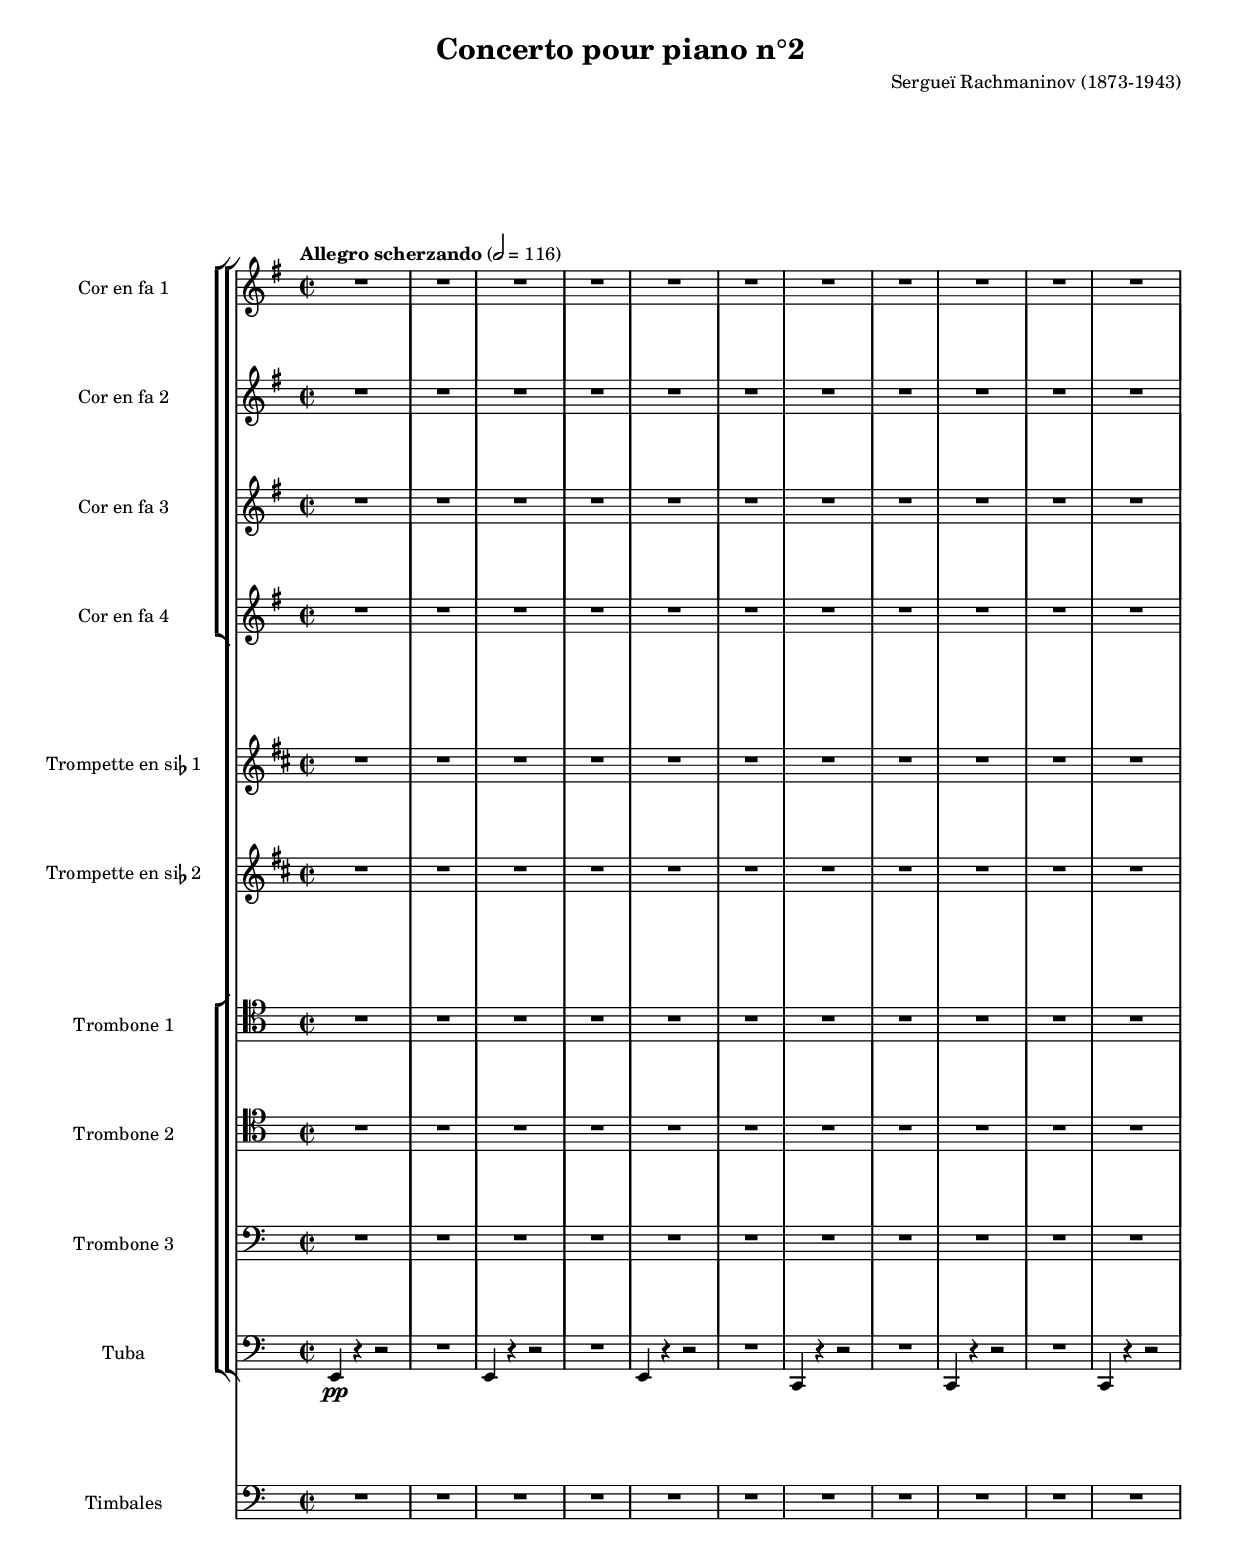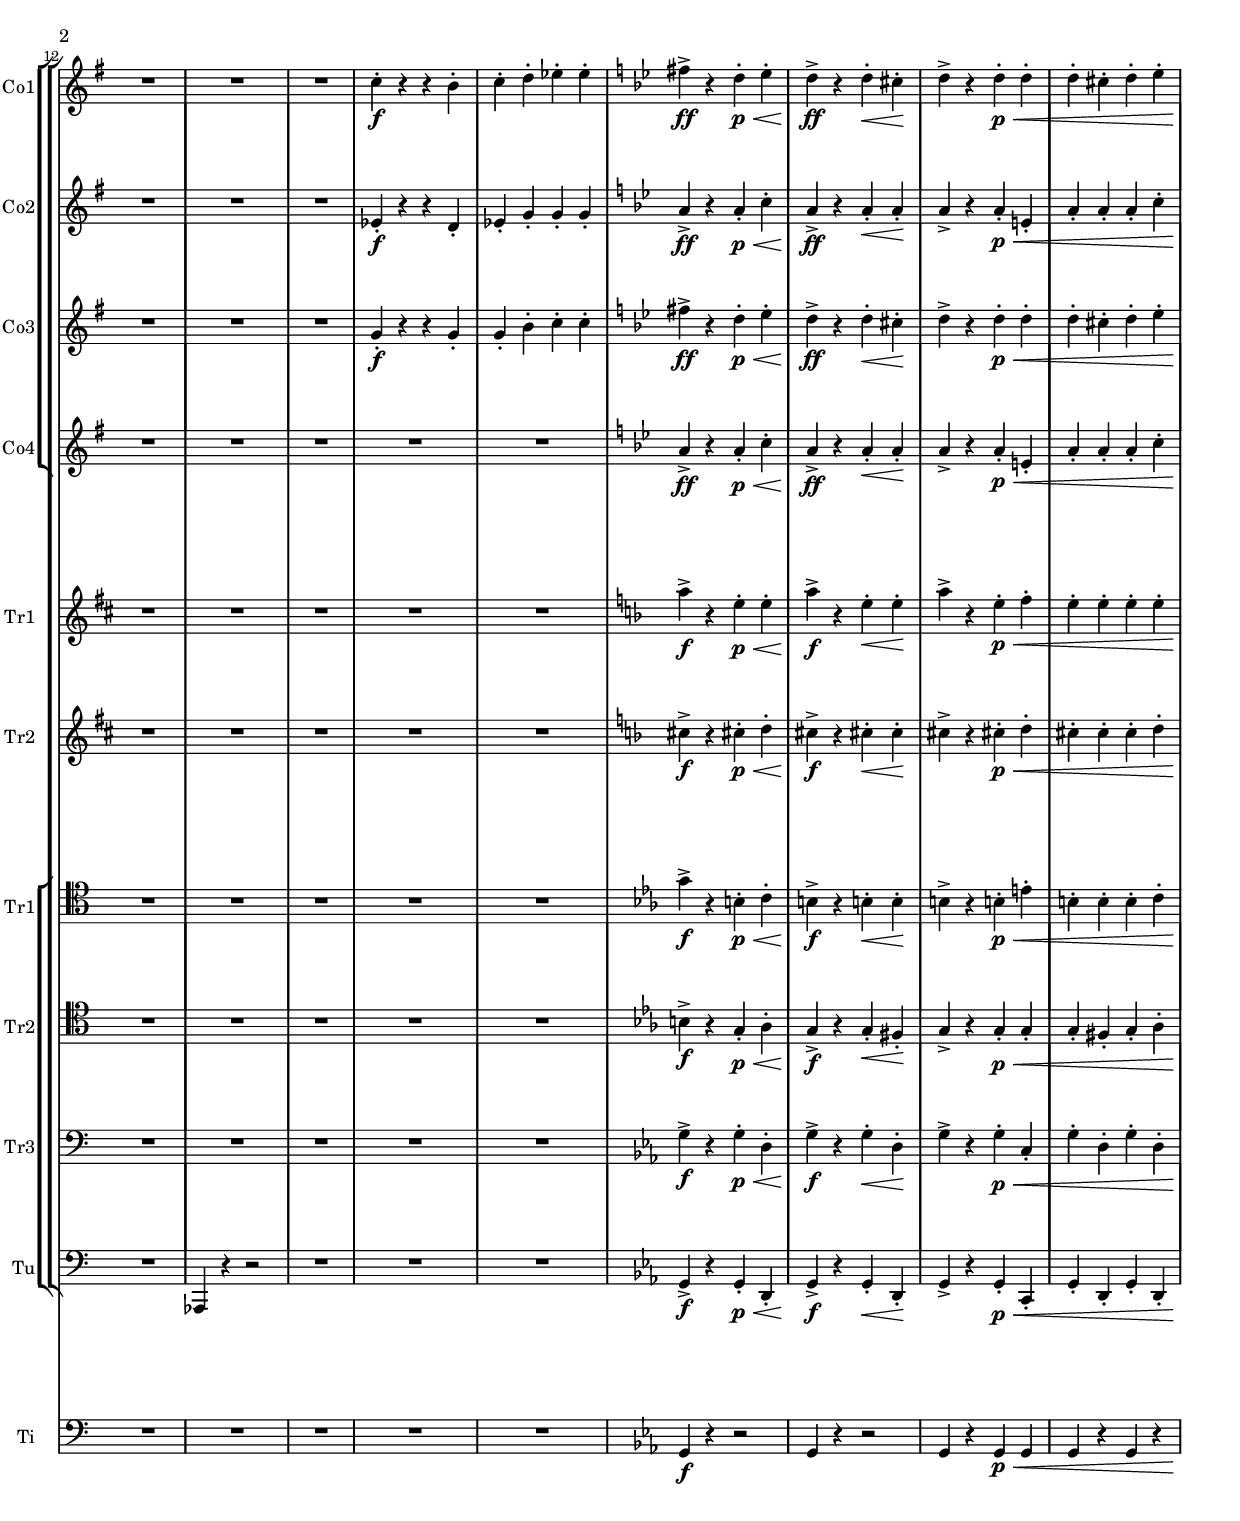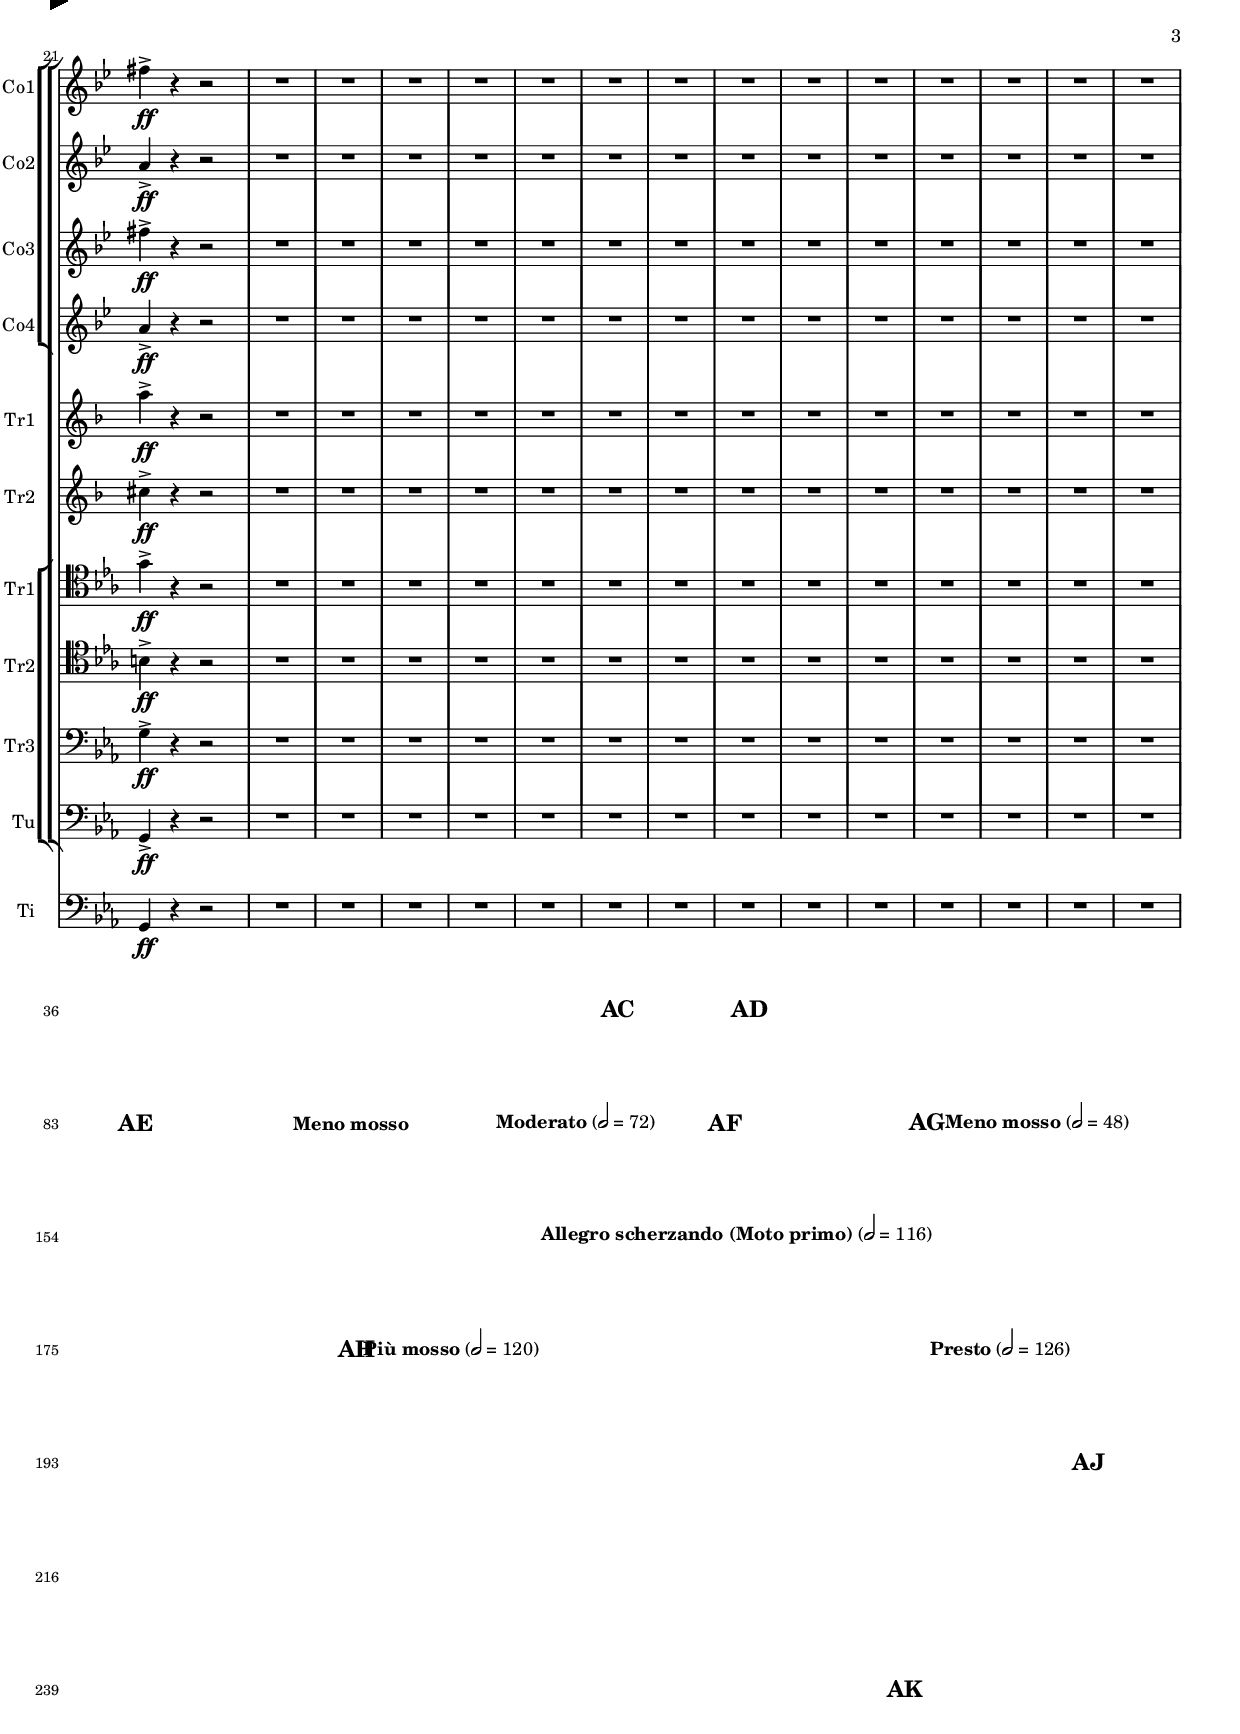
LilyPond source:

\version "2.19.0"
\language "english"

\version "2.23.5"

Title = \markup { "Concerto pour piano n°2" }
Composer = \markup { "Sergueï Rachmaninov (1873-1943)" }

\version "2.23.5"
\language "english"

pespress = #(make-dynamic-script (markup #:dynamic "p" #:normal-text #:italic "espress."))
mfespress = #(make-dynamic-script (markup #:dynamic "mf" #:normal-text #:italic "espress."))
pizz = \markup { "pizz." }
arco = \markup { "arco" }
senzasord = \markup { "senza sord." }

Settings = {
  \set Score.markFormatter = #format-mark-box-numbers
  \accidentalStyle neo-modern

  \tempo "Allegro scherzando" 2 = 116
  \key c \major
  \time 2/2
  s1*16
  \key c \minor
  s1*4
  s1 % cadenza
  s1 % cadenza
  s1*20
  \mark #28
  s1*22
  \mark #29
  s1*10
  \time 3/2
  s1.*8
  \mark #30
  \time 2/2
  s1*15
  \tempo "Meno mosso"
  s1*7
  s1 % rit
  \tempo "Moderato" 2 = 72
  s1*14
  s1*2 % dim e rit
  \mark #31
  s1*27
  s1 % rit
  \mark #32
  \tempo "Meno mosso" 2 = 48
  s1*10
  s1*2 % ritard
  \bar "||"
  \tempo "Allegro scherzando (Moto primo)" 2 = 116
  s1*18
  \mark #33
  \time 3/2
  \tempo "Più mosso" 2 = 120
  s1.*6
  s1.*2 % acceler.
  \time 2/2
  \tempo "Presto" 2 = 126
  s1*26
  \mark #34
  s1*42
  \mark #35
  s1*32
  \mark #36
  s1*6 % acceler.
  \tempo "Più vivo" 2 = 132
  s1*8
  \tempo "Meno mosso (Come prima)"
  s1*7
  s1 % rit.
  \tempo "Moderato" 2 = 72
  s1*14
  s1*2 % rit.
  \mark #37
  \tempo "a tempo"
  s1*30
  \bar "||"
  \tempo "Meno mosso" 2 = 48
  s1*10
  s1*2 % ritard.
  \mark #38
  \key c \major
  \time 4/4
  \tempo \markup { \concat { "Allegro scherzando (Moto primo) (" \smaller \general-align #Y #DOWN \note {2} #1 " = " \smaller \general-align #Y #DOWN \note {4} #1 ")" } } 4 = 116
  s1*16
  s1 % poco a poco acceler.
  s1*9
  \mark #39
  \time 2/2
  \tempo "Alla breve - Agitato" 2 = 76
  s1*8
  s1 % acceler.
  s1*23
  \bar "||"
  \tempo "Presto" 2 = 132
  s1*4
  s1 % cadenza
  \tempo "Maestoso" 2 = 60
  s1*24
  \tempo "Più vivo" 2 = 80
  s1*4
  \tempo "Risoluto" 2 = 100
  s1*18
  \bar "|."
}


\version "2.23.5"

HornI = \transpose c' f \relative c'' {
  R1*14                                          %   1
  c4\f-. r r b-.                                 %  15
  c4-. d-. ef-.  ef-.                            %  16
  fs4->\ff r d-.\p\< ef-.                        %  17
  d4->\ff r d-.\< cs-.\!                         %  18
  d4-> r d-.\p\< d-.                             %  19
  d4-. cs-. d-. ef-.                             %  20
  fs4->\ff r r2                                  %  21
  R1*21                                          %  22
  % #28
}

\version "2.23.5"

HornII = \transpose c' f \relative ef' {
  R1*14                                          %   1
  ef4-.\f r r d-.                                %  15
  ef4-. g-. g-. g-.                              %  16
  a4->\ff r a-.\p\< c-.                          %  17
  a4->\ff r a-.\< a\!-.                          %  18
  a4-> r a-.\p\< e-.                             %  19
  a4-. a-. a-. c-.                               %  20
  a4->\ff r r2                                   %  21
  R1*21                                          %  22
  % #28
}

\version "2.23.5"

HornIII = \transpose c' f \relative g' {
  R1*14                                          %   1
  g4-.\f r r g-.                                 %  15
  g4-. b-. c-. c-.                               %  16
  fs4->\ff r d-.\p\< ef-.                        %  17
  d4->\ff r d-.\< cs-.\!                         %  18
  d4-> r d-.\p\< d-.                             %  19
  d4-. cs-. d-. ef-.                             %  20
  fs4->\ff r r2                                  %  21
  R1*21                                          %  22
  % #28
}

\version "2.23.5"

HornIV = \transpose c' f \relative a' {
  R1*16                                          %   1
  a4\ff-> r a-.\p\< c-.                          %  17
  a4->\ff r a4-.\< a-.\!                         %  18
  a4-> r a-.\p\< e-.                             %  19
  a4-. a-. a-. c-.                               %  20
  a4->\ff r r2                                   %  21
  R1*21                                          %  22
  % #28
}


\version "2.23.5"

TrumpetI = \transpose c' bf \relative a'' {
  R1*16                                          %   1
  a4->\f r e-.\p\< e-.                           %  17
  a4->\f r e-.\< e-.\!                           %  18
  a4-> r e\p-.\< f-.                             %  19
  e4-. e-. e-. e-.                               %  20
  a4->\ff r r2                                   %  21
  R1*21                                          %  22
  % #28
  R1*22                                          %  43
  % #29
  R1*8                                           %  65
}

\version "2.23.5"

TrumpetII = \transpose c' bf \relative cs'' {
  R1*16                                          %   1
  cs4->\f r cs-.\p\< d-.                         %  17
  cs4->\f r cs-.\< cs-.\!                        %  18
  cs4-> r cs\p-.\< d-.                           %  19
  cs4-. cs-. cs-. d-.                            %  20
  cs4->\ff r r2                                  %  21
  R1*21                                          %  22
  % #28
  R1*22                                          %  43
  % #29
  R1*8                                           %  65
}

\version "2.23.5"

TromboneI = \relative g' {
  R1*16                                          %   1
  g4->\f r b,\p\<-. c-.                          %   2
  b4->\f r b-.\< b-.\!                           %   3
  b4-> r b-.\p\< e-.                             %   4
  b4-. b-. b-. c-.                               %   5
  g'4->\ff r r2                                  %   6
  R1*21                                          %  22
  % #28
}

\version "2.23.5"

TromboneII = \relative b {
  R1*16                                          %   1
  b4\f-> r g\p\<-. af-.                          %   2
  g4\f-> r g-.\< fs-.\!                          %   3
  g4-> r g-.\p\< g-.                             %   4
  g4-. fs-. g-. af-.                             %   5
  b4->\ff r r2                                   %   6
  R1*21                                          %  22
  % #28
}

\version "2.23.5"

TromboneIII = \relative g {
  R1*16                                          %   1
  g4->\f r g-.\p\< d-.                           %   2
  g4->\f r g-.\< d-.\!                           %   3
  g4-> r g-.\p\< c,-.                            %   4
  g'4-. d-. g-. d-.                              %   5
  g4->\ff r r2                                   %   6
  R1*21                                          %  22
  % #28
}

\version "2.23.5"

Tuba = \relative e, {
  e4\pp r r2                                     %   1
  R1                                             %   2
  e4 r r2                                        %   3
  R1                                             %   4
  e4 r r2                                        %   5
  R1                                             %   6
  c4 r r2                                        %   7
  R1                                             %   8
  c4 r r2                                        %   9
  R1                                             %  10
  c4 r r2                                        %  11
  R1                                             %  12
  af4 r r2                                       %  13
  R1*3                                           %  14
  g'4->\f r g-.\p\< d-.                          %  17
  g4->\f r g-.\< d-.\!                           %  18
  g4-> r g-.\p\< c,-.                            %  19
  g'4-. d-. g-. d-.                              %  20
  g4->\ff r r2                                   %  21
  R1*21                                          %  22
  % #28
}

\version "2.23.5"

Timbale = \relative g, {
  R1*16                                          %   1
  g4\f r r2                                      %  17
  g4 r r2                                        %  18
  g4 r g\p\< g                                   %  19
  g4 r g r                                       %  20
  g4\ff r r2                                     %  21
  R1*21                                          %  22
  % #28
  R1*22                                          %  43
  % #29
  R1*10                                          %  65
  R1.*8                                          %  75
  % #30
  R1*15                                          %  83
  R1*8                                           %  98
  R1*16                                          % 106
  % #31
  R1*28                                          % 122
  % #32
}


#(set-global-staff-size 16)
\pointAndClickOff

\paper {
  system-separator-markup = \slashSeparator
}

\header {
  title = \Title
  composer = \Composer
}

\score {
  \new Score \compressMMRests { <<
    \new StaffGroup <<
      \new StaffGroup <<
        \new Staff \with { instrumentName = "Cor en fa 1" shortInstrumentName = "Co1" } \transpose f c' << \clef "treble" \Settings \HornI >>
        \new Staff \with { instrumentName = "Cor en fa 2" shortInstrumentName = "Co2" } \transpose f c' << \clef "treble" \Settings \HornII >>
        \new Staff \with { instrumentName = "Cor en fa 3" shortInstrumentName = "Co3" } \transpose f c' << \clef "treble" \Settings \HornIII >>
        \new Staff \with { instrumentName = "Cor en fa 4" shortInstrumentName = "Co4" } \transpose f c' << \clef "treble" \Settings \HornIV >>
      >>
      \new Staff \with { instrumentName = \markup { \concat { "Trompette en si" \flat " 1" } } shortInstrumentName = "Tr1" } \transpose bf c' << \clef "treble" \Settings \TrumpetI >>
      \new Staff \with { instrumentName = \markup { \concat { "Trompette en si" \flat " 2" } } shortInstrumentName = "Tr2" } \transpose bf c' << \clef "treble" \Settings \TrumpetII >>
      \new StaffGroup <<
        \new Staff \with { instrumentName = "Trombone 1" shortInstrumentName = "Tr1" } << \clef "tenor" \Settings \TromboneI >>
        \new Staff \with { instrumentName = "Trombone 2" shortInstrumentName = "Tr2" } << \clef "tenor" \Settings \TromboneII >>
        \new Staff \with { instrumentName = "Trombone 3" shortInstrumentName = "Tr3" } << \clef "bass" \Settings \TromboneIII >>
        \new Staff \with { instrumentName = "Tuba" shortInstrumentName = "Tu" } << \clef "bass" \Settings \Tuba >>
      >>
    >>
    \new Staff \with { instrumentName = "Timbales" shortInstrumentName = "Ti" } << \clef "bass" \Settings \Timbale >>
  >> }
  \layout {
    indent = 3\cm
    \context { \Staff \RemoveEmptyStaves }
  }
}
